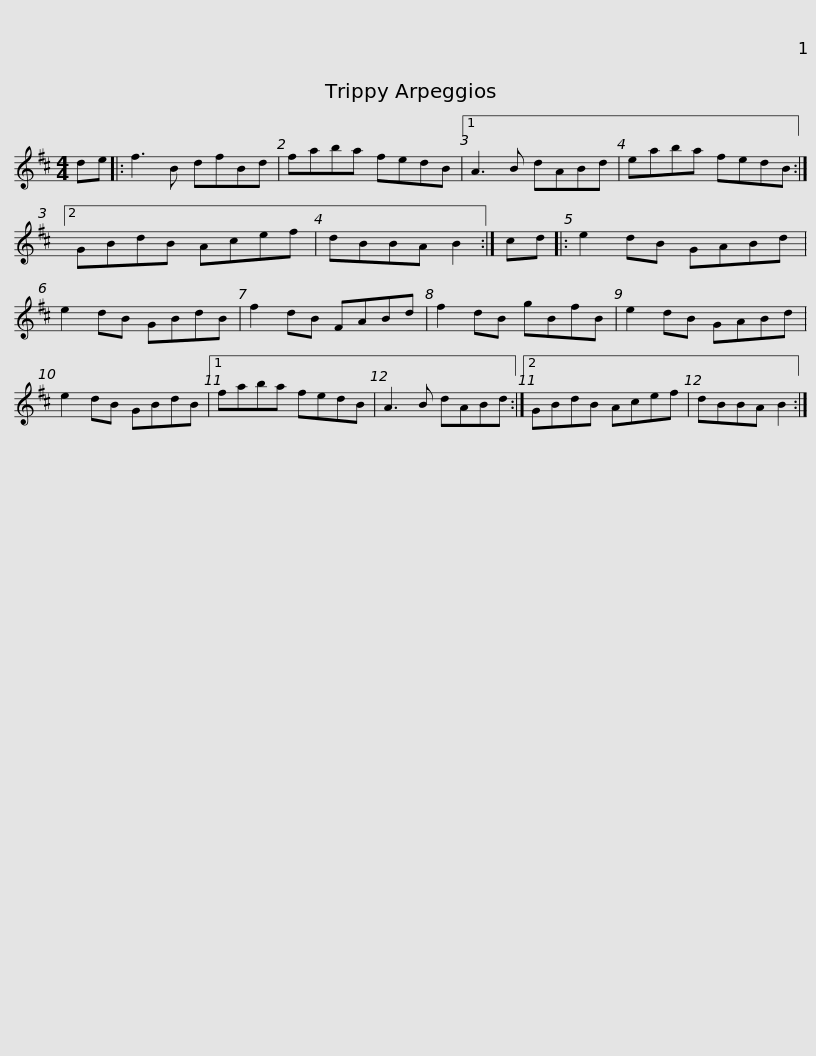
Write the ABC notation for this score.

X:1
L:1/8
M:4/4
I:linebreak $
K:Bmin
V:1 treble
V:1
 de |: f3 B dfBd | faba fedB |1 A3 B dABd | eaba fedB :|2 %5
 GBdB Acef |$ dBBA B2 :| cd |: e2 dB GABd | e2 dB GBdB | %10
 f2 dB FABd | f2 dB gBfB | e2 dB GABd |$ e2 dB GBdB |1 faba fedB | %15
 A3 B dABd :|2 GBdB Acef | dBBA B2 :| %18
